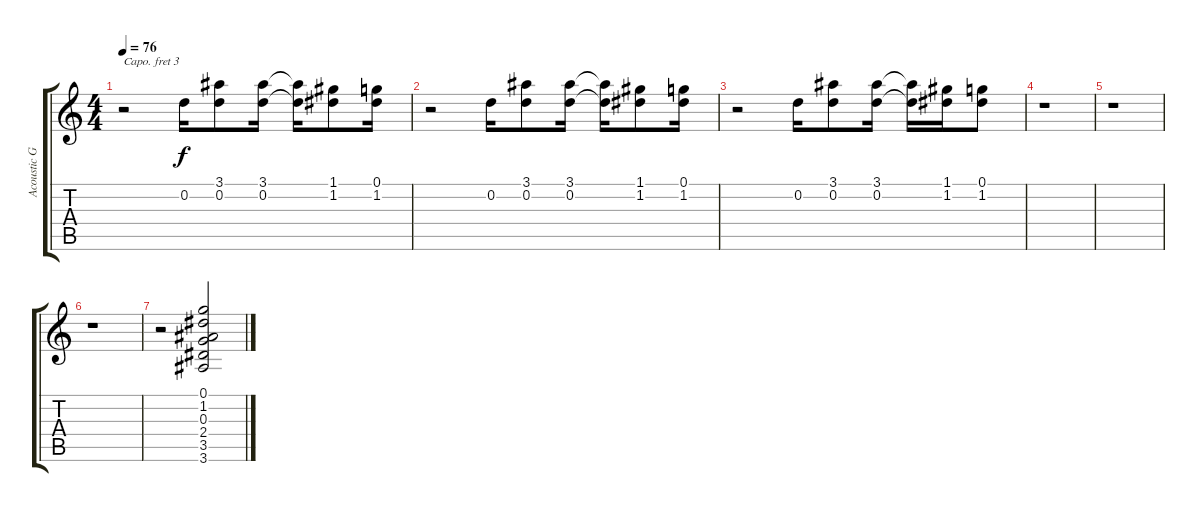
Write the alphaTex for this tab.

\track ("Acoustic Guitar (Capo 3rd Fret)" "Acoustic G") {instrument acousticguitarsteel}
\staff {score tabs}
\capo 3
\tuning (E4 B3 G3 D3 A2 E2) {hide}
\ts (4 4)
\tempo 76
\clef g2
\ks c
r.2{dy f} 0.2.16 (3.1 0.2).8 (3.1 0.2).16 (3.1{t} 0.2{t}).16 (1.1 1.2).8 (0.1 1.2).16 |
r.2 0.2.16 (3.1 0.2).8 (3.1 0.2).16 (3.1{t} 0.2{t}).16 (1.1 1.2).8 (0.1 1.2).16 |
r.2 0.2.16 (3.1 0.2).8 (3.1 0.2).16 (3.1{t} 0.2{t}).16 (1.1 1.2).16 (0.1 1.2).8 |
r.1 |
r.1 |
r.1 |
r.2 (0.1 1.2 0.3 2.4 3.5 3.6).2
